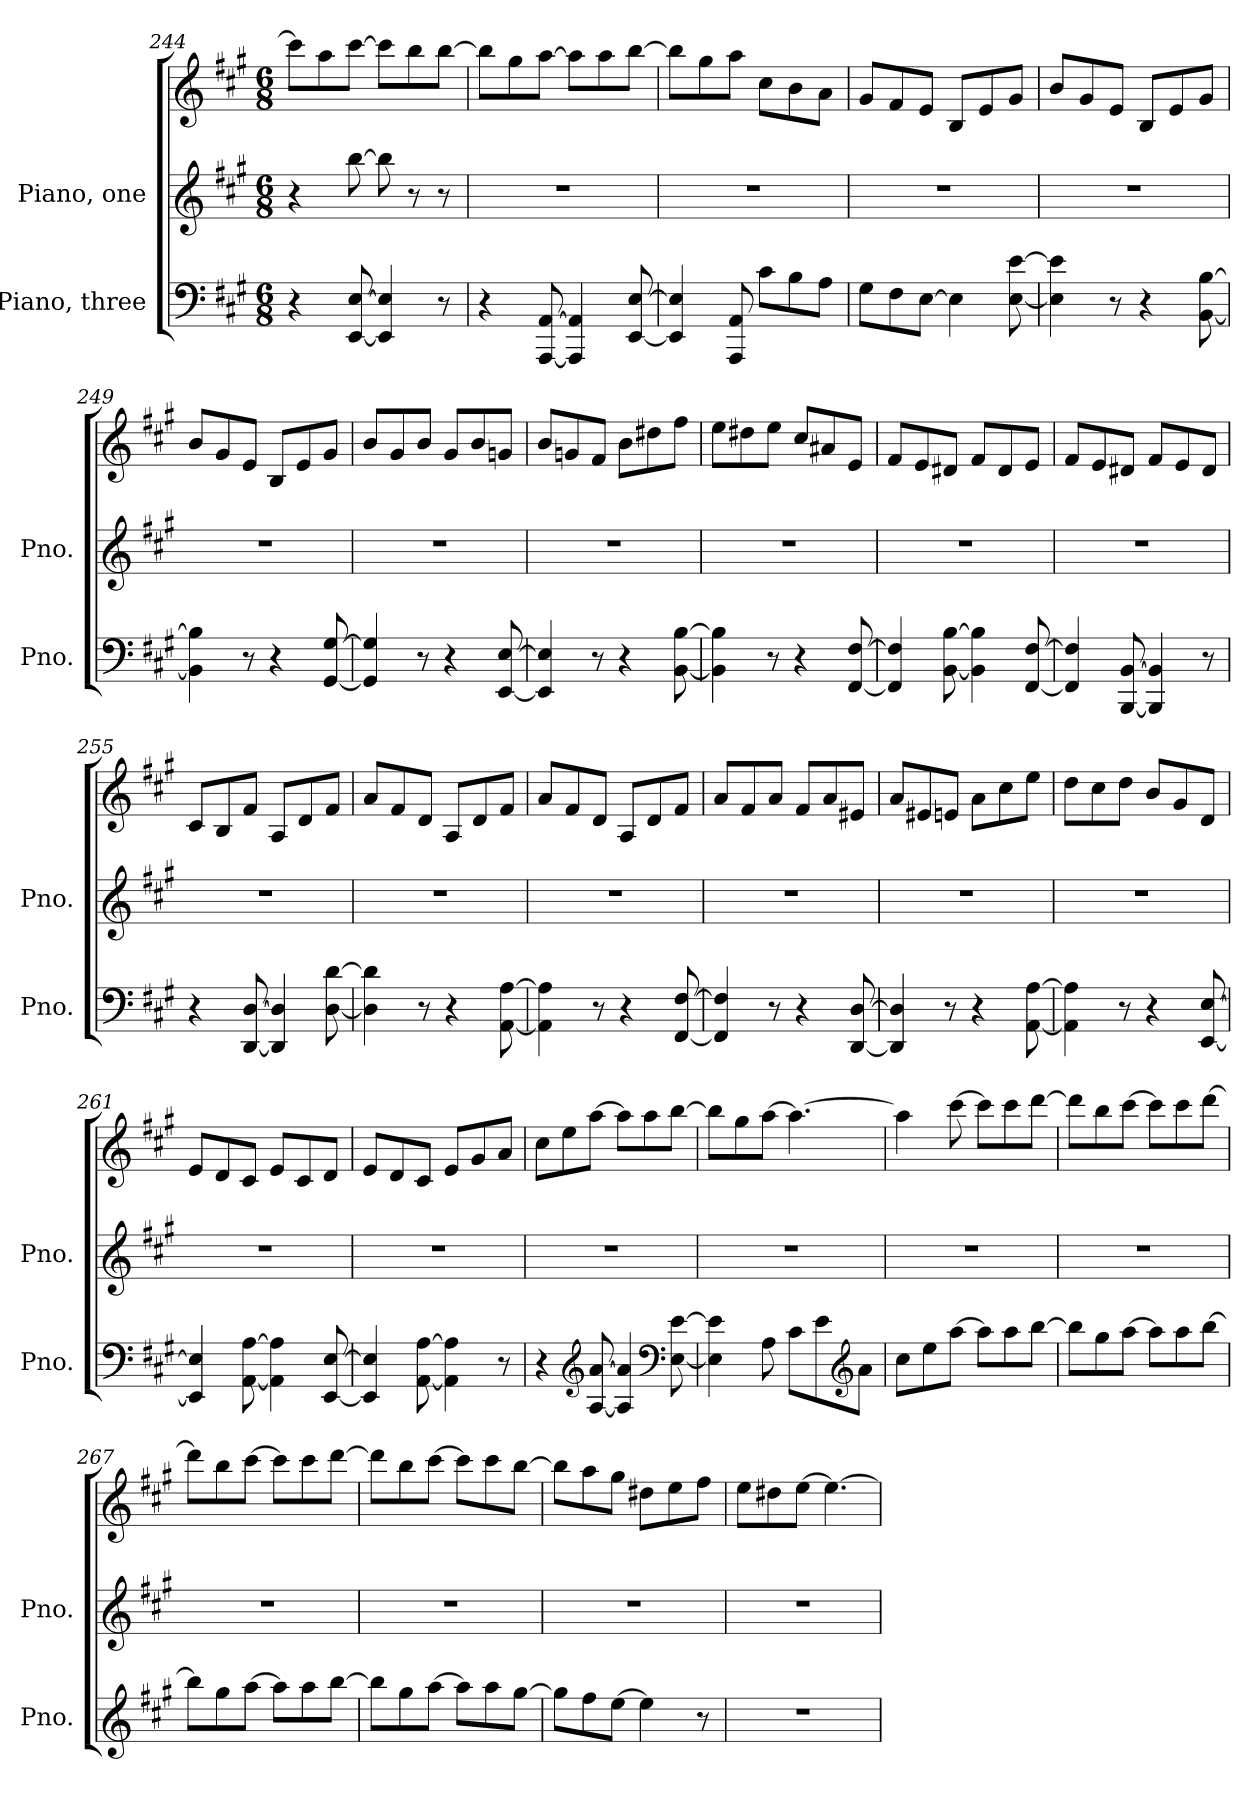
**kern	**kern	**kern
*part2	*part1	*part1
*staff3	*staff2	*staff1
*I"Piano, three	*I"Piano, one	*
*I'Pno.	*I'Pno.	*
*clefF4	*clefG2	*clefG2
*k[f#c#g#]	*k[f#c#g#]	*k[f#c#g#]
*M6/8	*M6/8	*M6/8
=244	=244	=244
4r	4r	8ccc#\L]
.	.	8aa\
[8EE/ [8E/	[8bb\	[8ccc#\J
4EE/] 4E/]	8bb\]	8ccc#\L]
.	8r	8bb\
8r	8r	[8bb\J
!!LO:PB:g=z
=245	=245	=245
4r	2.r	8bb\L]
.	.	8gg#\
[8AAA/ [8AA/	.	[8aa\J
4AAA/] 4AA/]	.	8aa\L]
.	.	8aa\
[8EE/ [8E/	.	[8bb\J
=246	=246	=246
4EE/] 4E/]	2.r	8bb\L]
.	.	8gg#\
8AAA/ 8AA/	.	8aa\J
8c#\L	.	8cc#\L
8B\	.	8b\
8A\J	.	8a\J
=247	=247	=247
8G#\L	2.r	8g#/L
8F#\	.	8f#/
[8E\J	.	8e/J
4E\]	.	8B/L
.	.	8e/
[8E\ [8e\	.	8g#/J
=248	=248	=248
4E\] 4e\]	2.r	8b/L
.	.	8g#/
8r	.	8e/J
4r	.	8B/L
.	.	8e/
[8BB\ [8B\	.	8g#/J
=249	=249	=249
4BB\] 4B\]	2.r	8b/L
.	.	8g#/
8r	.	8e/J
4r	.	8B/L
.	.	8e/
[8GG#/ [8G#/	.	8g#/J
!!LO:LB:g=z
=250	=250	=250
4GG#/] 4G#/]	2.r	8b/L
.	.	8g#/
8r	.	8b/J
4r	.	8g#/L
.	.	8b/
[8EE/ [8E/	.	8gn/J
=251	=251	=251
4EE/] 4E/]	2.r	8b/L
.	.	8gn/
8r	.	8f#/J
4r	.	8b\L
.	.	8dd#X\
[8BB\ [8B\	.	8ff#\J
=252	=252	=252
4BB\] 4B\]	2.r	8ee\L
.	.	8dd#X\
8r	.	8ee\J
4r	.	8cc#/L
.	.	8a#X/
[8FF#/ [8F#/	.	8e/J
=253	=253	=253
4FF#/] 4F#/]	2.r	8f#/L
.	.	8e/
[8BB\ [8B\	.	8d#X/J
4BB\] 4B\]	.	8f#/L
.	.	8d#/
[8FF#/ [8F#/	.	8e/J
!!LO:LB:g=z
=254	=254	=254
4FF#/] 4F#/]	2.r	8f#/L
.	.	8e/
[8BBB/ [8BB/	.	8d#X/J
4BBB/] 4BB/]	.	8f#/L
.	.	8e/
8r	.	8d#/J
=255	=255	=255
4r	2.r	8c#/L
.	.	8B/
[8DD/ [8D/	.	8f#/J
4DD/] 4D/]	.	8A/L
.	.	8d/
[8D\ [8d\	.	8f#/J
=256	=256	=256
4D\] 4d\]	2.r	8a/L
.	.	8f#/
8r	.	8d/J
4r	.	8A/L
.	.	8d/
[8AA\ [8A\	.	8f#/J
=257	=257	=257
4AA\] 4A\]	2.r	8a/L
.	.	8f#/
8r	.	8d/J
4r	.	8A/L
.	.	8d/
[8FF#/ [8F#/	.	8f#/J
=258	=258	=258
4FF#/] 4F#/]	2.r	8a/L
.	.	8f#/
8r	.	8a/J
4r	.	8f#/L
.	.	8a/
[8DD/ [8D/	.	8e#X/J
!!LO:LB:g=z
=259	=259	=259
4DD/] 4D/]	2.r	8a/L
.	.	8e#X/
8r	.	8en/J
4r	.	8a\L
.	.	8cc#\
[8AA\ [8A\	.	8ee\J
=260	=260	=260
4AA\] 4A\]	2.r	8dd\L
.	.	8cc#\
8r	.	8dd\J
4r	.	8b/L
.	.	8g#/
[8EE/ [8E/	.	8d/J
=261	=261	=261
4EE/] 4E/]	2.r	8e/L
.	.	8d/
[8AA\ [8A\	.	8c#/J
4AA\] 4A\]	.	8e/L
.	.	8c#/
[8EE/ [8E/	.	8d/J
=262	=262	=262
4EE/] 4E/]	2.r	8e/L
.	.	8d/
[8AA\ [8A\	.	8c#/J
4AA\] 4A\]	.	8e/L
.	.	8g#/
8r	.	8a/J
=263	=263	=263
4r	2.r	8cc#\L
.	.	8ee\
*clefG2	*	*
[8A/ [8a/	.	[8aa\J
4A/] 4a/]	.	8aa\L]
.	.	8aa\
*clefF4	*	*
[8E\ [8e\	.	[8bb\J
!!LO:PB:g=z
=264	=264	=264
4E\] 4e\]	2.r	8bb\L]
.	.	8gg#\
8A\	.	[8aa\J
8c#\L	.	4.aa\_
8e\	.	.
*clefG2	*	*
8a\J	.	.
=265	=265	=265
8cc#\L	2.r	4aa\]
8ee\	.	.
[8aa\J	.	[8ccc#\
8aa\L]	.	8ccc#\L]
8aa\	.	8ccc#\
[8bb\J	.	[8ddd\J
=266	=266	=266
8bb\L]	2.r	8ddd\L]
8gg#\	.	8bb\
[8aa\J	.	[8ccc#\J
8aa\L]	.	8ccc#\L]
8aa\	.	8ccc#\
[8bb\J	.	[8ddd\J
=267	=267	=267
8bb\L]	2.r	8ddd\L]
8gg#\	.	8bb\
[8aa\J	.	[8ccc#\J
8aa\L]	.	8ccc#\L]
8aa\	.	8ccc#\
[8bb\J	.	[8ddd\J
!!LO:LB:g=z
=268	=268	=268
8bb\L]	2.r	8ddd\L]
8gg#\	.	8bb\
[8aa\J	.	[8ccc#\J
8aa\L]	.	8ccc#\L]
8aa\	.	8ccc#\
[8gg#\J	.	[8bb\J
=269	=269	=269
8gg#\L]	2.r	8bb\L]
8ff#\	.	8aa\
[8ee\J	.	8gg#\J
4ee\]	.	8dd#X\L
.	.	8ee\
8r	.	8ff#\J
=270	=270	=270
2.r	2.r	8ee\L
.	.	8dd#X\
.	.	[8ee\J
.	.	4.ee\_
=	=	=
*-	*-	*-
